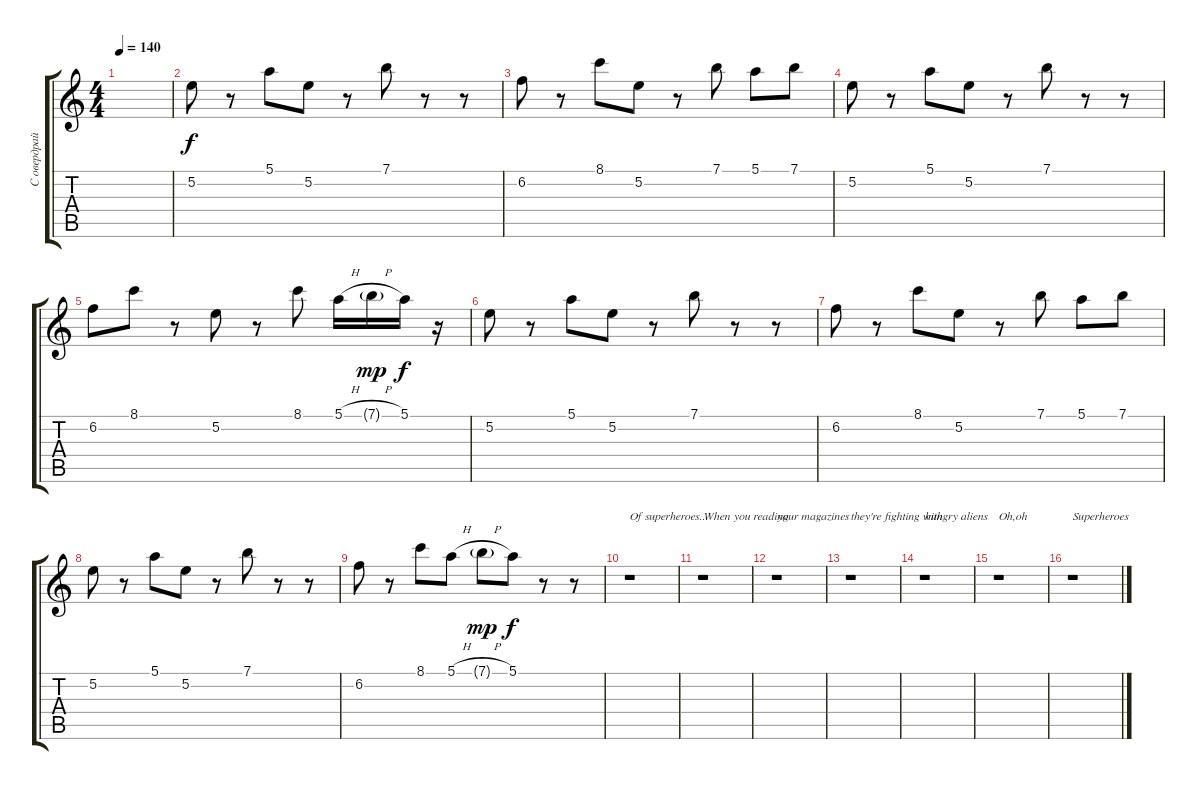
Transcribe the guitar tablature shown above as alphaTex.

\track ("С овердрайвом соло" "С овердрай") {instrument overdrivenguitar}
\staff {score tabs}
\tuning (E4 B3 G3 D3 A2 E2) {hide}
\ts (4 4)
\tempo 140
\clef g2
\ks c
|
5.2.8 r.8 5.1.8 5.2.8 r.8 7.1.8 r.8 r.8 |
6.2.8 r.8 8.1.8 5.2.8 r.8 7.1.8 5.1.8 7.1.8 |
5.2.8 r.8 5.1.8 5.2.8 r.8 7.1.8 r.8 r.8 |
6.2.8 8.1.8 r.8 5.2.8 r.8 8.1.8 5.1{h}.16 7.1{h g}.16{dy mp} 5.1.16{dy f} r.16 |
5.2.8 r.8 5.1.8 5.2.8 r.8 7.1.8 r.8 r.8 |
6.2.8 r.8 8.1.8 5.2.8 r.8 7.1.8 5.1.8 7.1.8 |
5.2.8 r.8 5.1.8 5.2.8 r.8 7.1.8 r.8 r.8 |
6.2.8 r.8 8.1.8 5.1{h}.8 7.1{h g}.8{dy mp} 5.1.8{dy f} r.8 r.8 |
r.1{txt "Of superheroes..."} |
r.1{txt "When you reading "} |
r.1{txt "your magazines"} |
r.1{txt "they're fighting with "} |
r.1{txt "hungry aliens"} |
r.1{txt "Oh,oh"} |
r.1{txt "Superheroes"}
